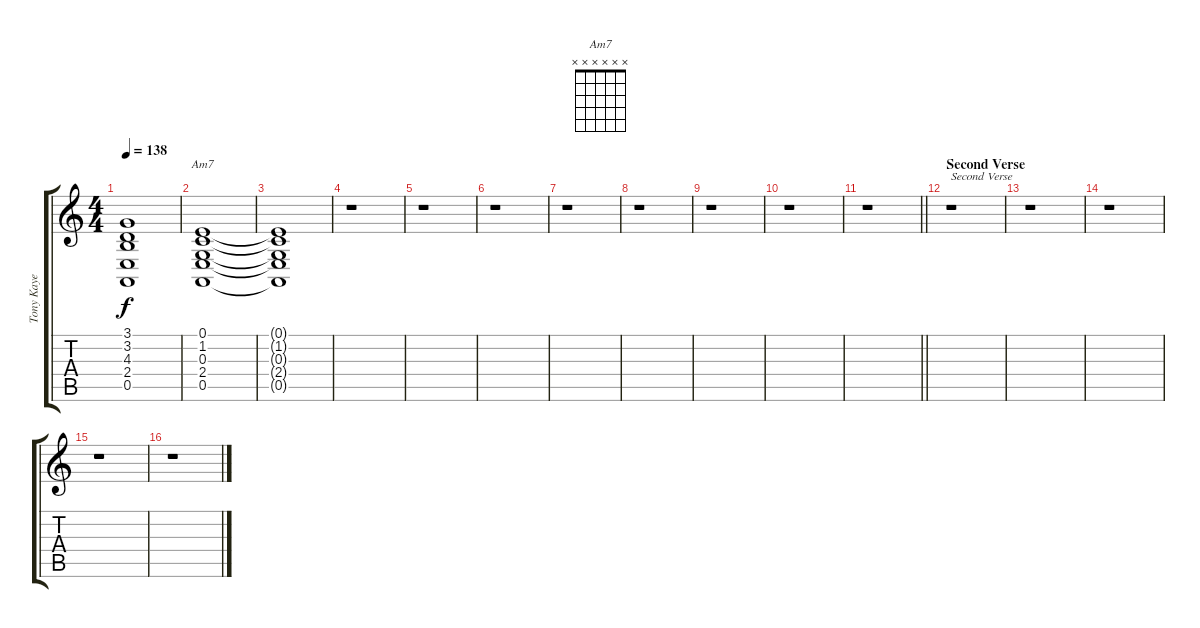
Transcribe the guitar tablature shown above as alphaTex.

\track ("Tony Kaye 2" "Tony Kaye ") {instrument churchorgan}
\staff {score tabs}
\tuning (E4 B3 G3 D3 A2 E2) {hide}
\chord ("Am7" x x x x x x) {firstfret 0}
\ts (4 4)
\tempo 138
\clef g2
\ks c
(3.1{t} 3.2{t} 4.3{t} 2.4{t} 0.5{t}).1{dy f} |
(0.1 1.2 0.3 2.4 0.5).1{ch "Am7"} |
(0.1{t} 1.2{t} 0.3{t} 2.4{t} 0.5{t}).1 |
r.1 |
r.1 |
r.1 |
r.1 |
r.1 |
r.1 |
r.1 |
\barLineRight lightlight
r.1 |
\section ("" "Second Verse")
r.1{txt "Second Verse"} |
r.1 |
r.1 |
r.1 |
r.1
